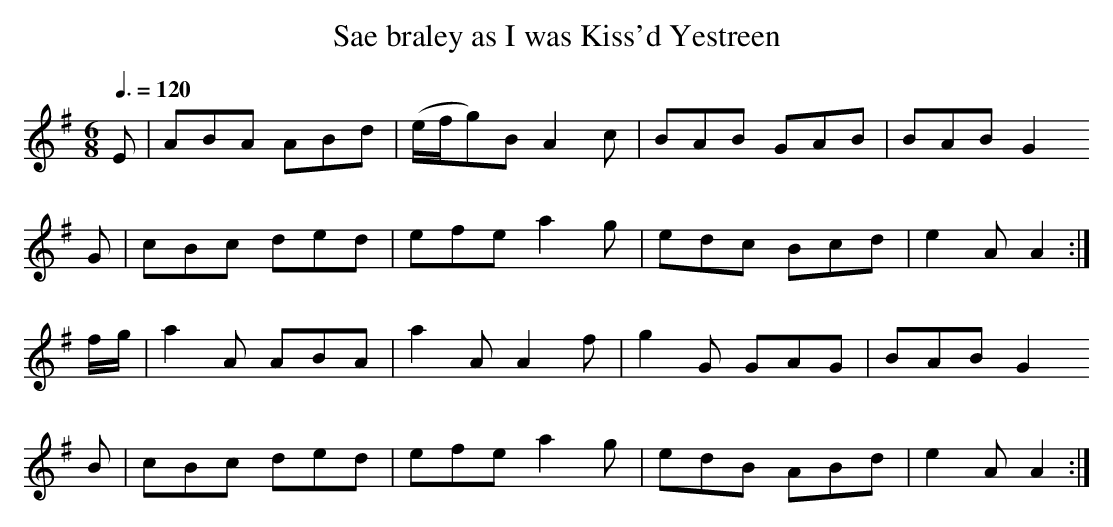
X:1
T:Sae braley as I was Kiss'd Yestreen
M:6/8
L:1/8
Q:3/8=120
K:A dorian
E   |ABA ABd|(e/f/g)B A2c|BAB GAB|BAB G2
G   |cBc ded| efe     a2g|edc Bcd|e2A A2:|
f/g/|a2A ABA| a2A     A2f|g2G GAG|BAB G2
B   |cBc ded| efe     a2g|edB ABd|e2A A2:|
